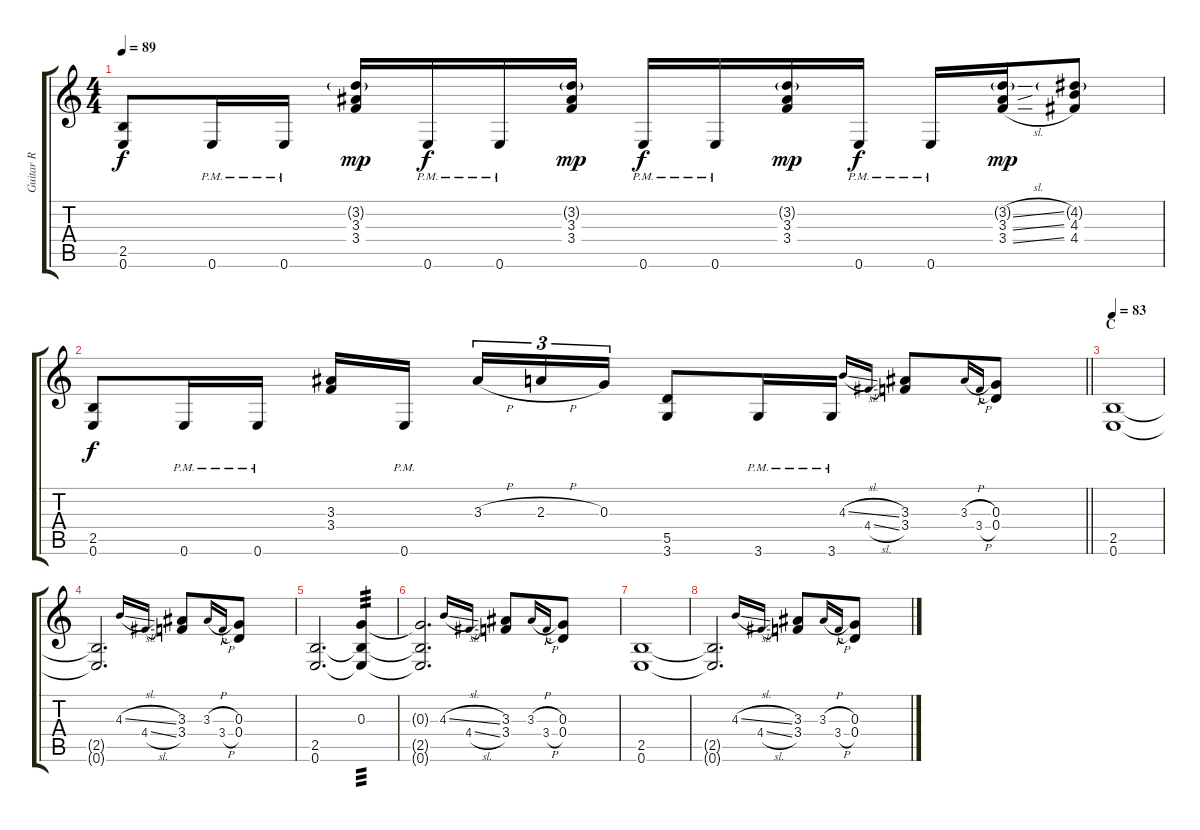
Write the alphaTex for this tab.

\track ("Guitar R" "Guitar R") {instrument overdrivenguitar}
\staff {score tabs}
\tuning (E4 B3 G3 D3 A2 E2) {hide}
\ts (4 4)
\tempo 89
\clef g2
\ks c
(2.5 0.6).8{dy f} 0.6{pm}.16 0.6{pm}.16 (3.2{g} 3.3 3.4).16{dy mp} 0.6{pm}.16{dy f} 0.6{pm}.16 (3.2{g} 3.3 3.4).16{dy mp} 0.6{pm}.16{dy f} 0.6{pm}.16 (3.2{g} 3.3 3.4).16{dy mp} 0.6{pm}.16{dy f} 0.6{pm}.16 (3.2{sl g} 3.3{sl} 3.4{sl}).16{dy mp} (4.2{g} 4.3 4.4).8 |
\barLineRight lightlight
(2.5 0.6).8{dy f} 0.6{pm}.16 0.6{pm}.16 (3.3 3.4).16 0.6{pm}.16{beam splitsecondary} 3.3{h}.16{tu (3 2)} 2.3{h}.16{tu (3 2)} 0.3.16{tu (3 2)} (5.5 3.6).8 3.6{pm}.16 3.6{pm}.16 4.3{sl}.16{gr onbeat} 4.4{sl}.16{gr onbeat} (3.3 3.4).8 3.3{h}.16{gr onbeat} 3.4{h}.16{gr onbeat} (0.3 0.4).8 |
\section ("" "C")
\tempo 83
(2.5 0.6).1 |
(2.5{t} 0.6{t}).2{d} 4.3{sl}.16{gr onbeat} 4.4{sl}.16{gr onbeat} (3.3 3.4).8 3.3{h}.16{gr onbeat} 3.4{h}.16{gr onbeat} (0.3 0.4).8 |
(2.5 0.6).2{d} (0.3 2.5{t} 0.6{t}).4{tp 3} |
(0.3{t} 2.5{t} 0.6{t}).2{d} 4.3{sl}.16{gr onbeat} 4.4{sl}.16{gr onbeat} (3.3 3.4).8 3.3{h}.16{gr onbeat} 3.4{h}.16{gr onbeat} (0.3 0.4).8 |
(2.5 0.6).1 |
(2.5{t} 0.6{t}).2{d} 4.3{sl}.16{gr onbeat} 4.4{sl}.16{gr onbeat} (3.3 3.4).8 3.3{h}.16{gr onbeat} 3.4{h}.16{gr onbeat} (0.3 0.4).8
